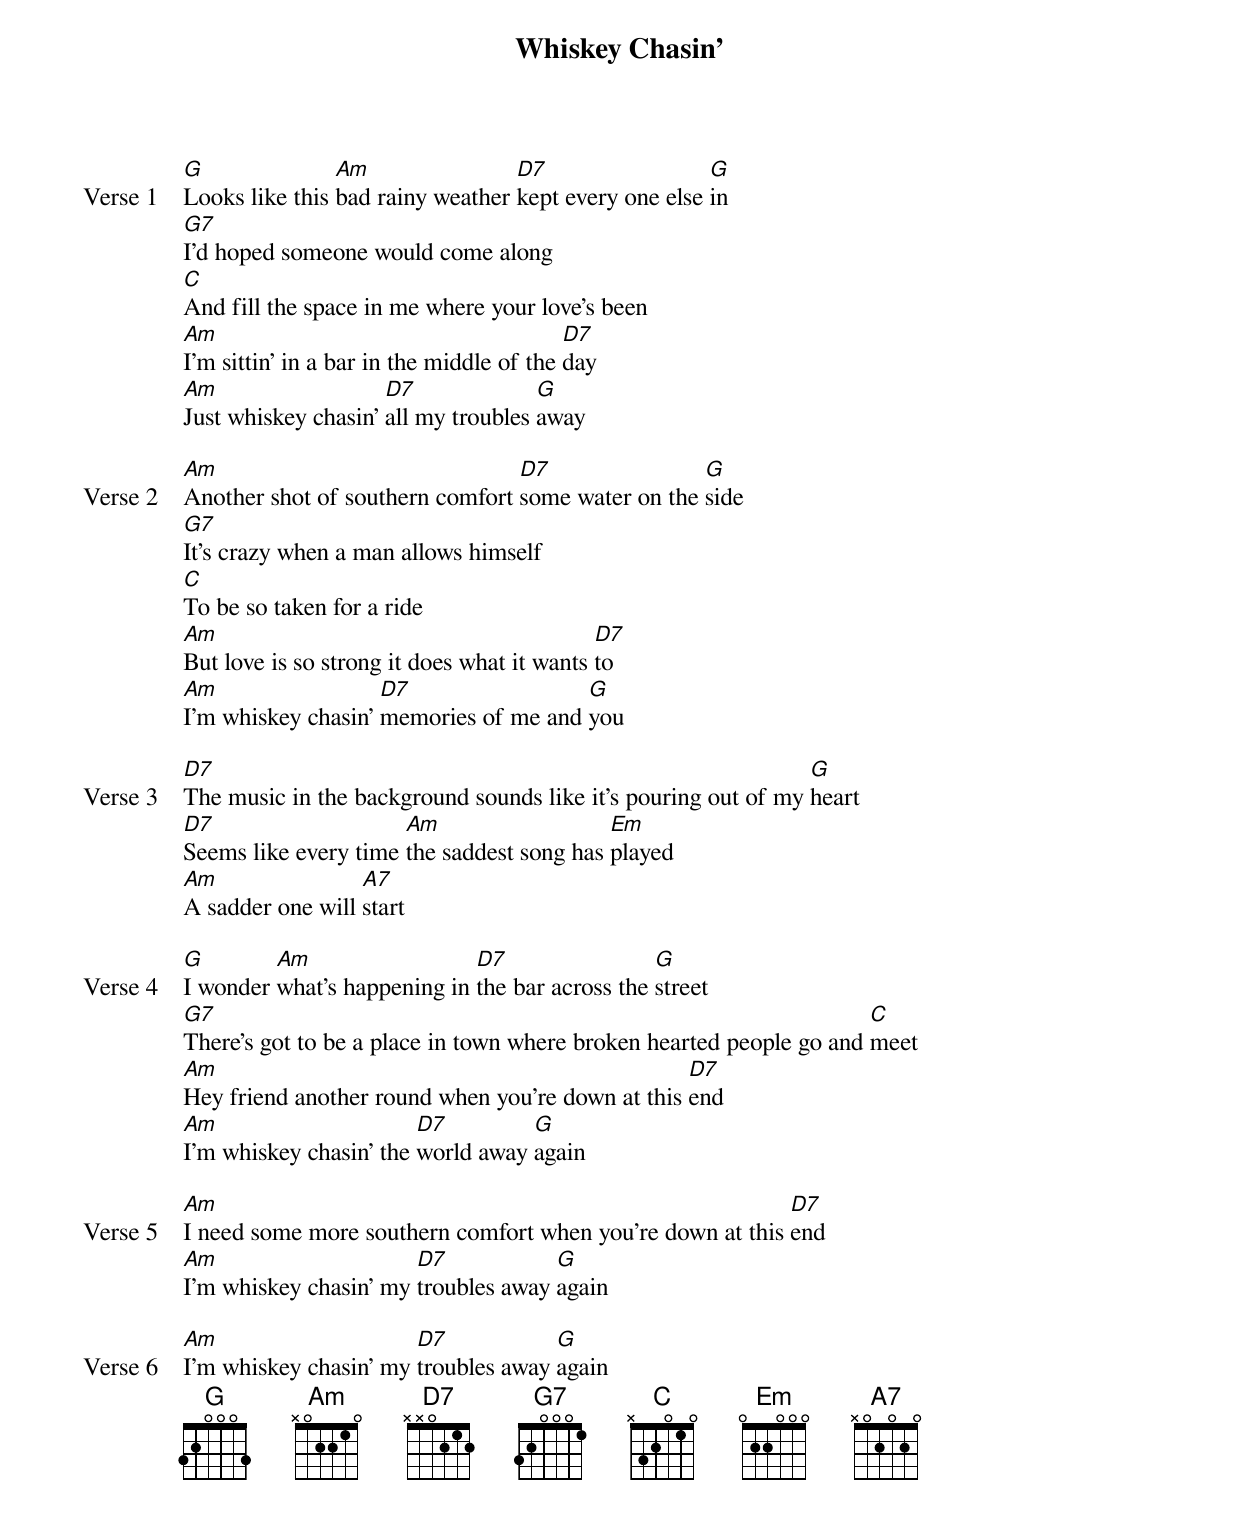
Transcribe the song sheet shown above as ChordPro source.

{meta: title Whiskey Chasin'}
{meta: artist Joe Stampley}
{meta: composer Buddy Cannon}
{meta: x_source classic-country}
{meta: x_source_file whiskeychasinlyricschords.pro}
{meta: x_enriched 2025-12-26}

{start_of_verse: Verse 1}
[G]Looks like this [Am]bad rainy weather [D7]kept every one else [G]in
[G7]I'd hoped someone would come along
[C]And fill the space in me where your love's been
[Am]I'm sittin' in a bar in the middle of the [D7]day
[Am]Just whiskey chasin' [D7]all my troubles [G]away
{end_of_verse}

{start_of_verse: Verse 2}
[Am]Another shot of southern comfort [D7]some water on the [G]side
[G7]It's crazy when a man allows himself
[C]To be so taken for a ride
[Am]But love is so strong it does what it wants [D7]to
[Am]I'm whiskey chasin' [D7]memories of me and [G]you
{end_of_verse}

{start_of_verse: Verse 3}
[D7]The music in the background sounds like it's pouring out of my [G]heart
[D7]Seems like every time [Am]the saddest song has [Em]played
[Am]A sadder one will [A7]start
{end_of_verse}

{start_of_verse: Verse 4}
[G]I wonder [Am]what's happening in [D7]the bar across the [G]street
[G7]There's got to be a place in town where broken hearted people go and [C]meet
[Am]Hey friend another round when you're down at this [D7]end
[Am]I'm whiskey chasin' the [D7]world away [G]again
{end_of_verse}

{start_of_verse: Verse 5}
[Am]I need some more southern comfort when you're down at this [D7]end
[Am]I'm whiskey chasin' my [D7]troubles away [G]again
{end_of_verse}

{start_of_verse: Verse 6}
[Am]I'm whiskey chasin' my [D7]troubles away [G]again
{end_of_verse}
